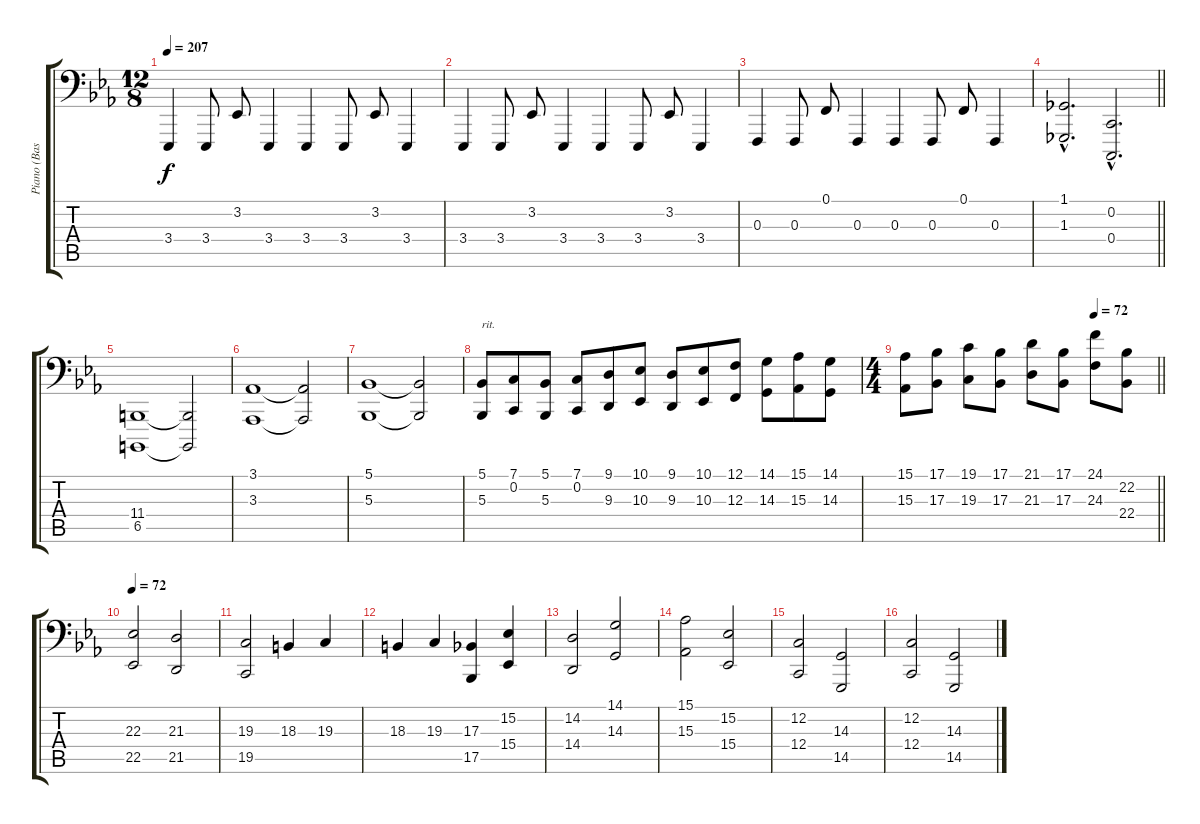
\track ("Piano (Bass)" "Piano (Bas") {instrument honkytonkpiano}
\staff {score tabs}
\tuning (F2 C2 F1 C1 F0 C0) {hide}
\ts (12 8)
\tempo 207
\clef f4
\ks eb
3.4.4{dy f} 3.4.8 3.2.8 3.4.4 3.4.4 3.4.8 3.2.8 3.4.4 |
3.4.4 3.4.8 3.2.8 3.4.4 3.4.4 3.4.8 3.2.8 3.4.4 |
0.3.4 0.3.8 0.1.8 0.3.4 0.3.4 0.3.8 0.1.8 0.3.4 |
\barLineRight lightlight
(1.1{hac} 1.3{hac}).2{d} (0.2{hac} 0.4{hac}).2{d} |
(11.4 6.5).1 (11.4{t} 6.5{t}).2 |
(3.1 3.3).1 (3.1{t} 3.3{t}).2 |
(5.1 5.3).1 (5.1{t} 5.3{t}).2 |
(5.1 5.3).8{txt "rit."} (7.1 0.2).8 (5.1 5.3).8 (7.1 0.2).8 (9.1 9.3).8 (10.1 10.3).8 (9.1 9.3).8 (10.1 10.3).8 (12.1 12.3).8 (14.1 14.3).8 (15.1 15.3).8 (14.1 14.3).8 |
\ts (4 4)
\tempo (72 0.75)
\barLineRight lightlight
(15.1 15.3).8 (17.1 17.3).8 (19.1 19.3).8 (17.1 17.3).8 (21.1 21.3).8 (17.1 17.3).8 (24.1 24.3).8 (22.2 22.4).8 |
\tempo 72
(22.3 22.5).2 (21.3 21.5).2 |
(19.3 19.5).2 18.3.4 19.3.4 |
18.3.4 19.3.4 (17.3 17.5).4 (15.2 15.4).4 |
(14.2 14.4).2 (14.1 14.3).2 |
(15.1 15.3).2 (15.2 15.4).2 |
(12.2 12.4).2 (14.3 14.5).2 |
(12.2 12.4).2 (14.3 14.5).2
